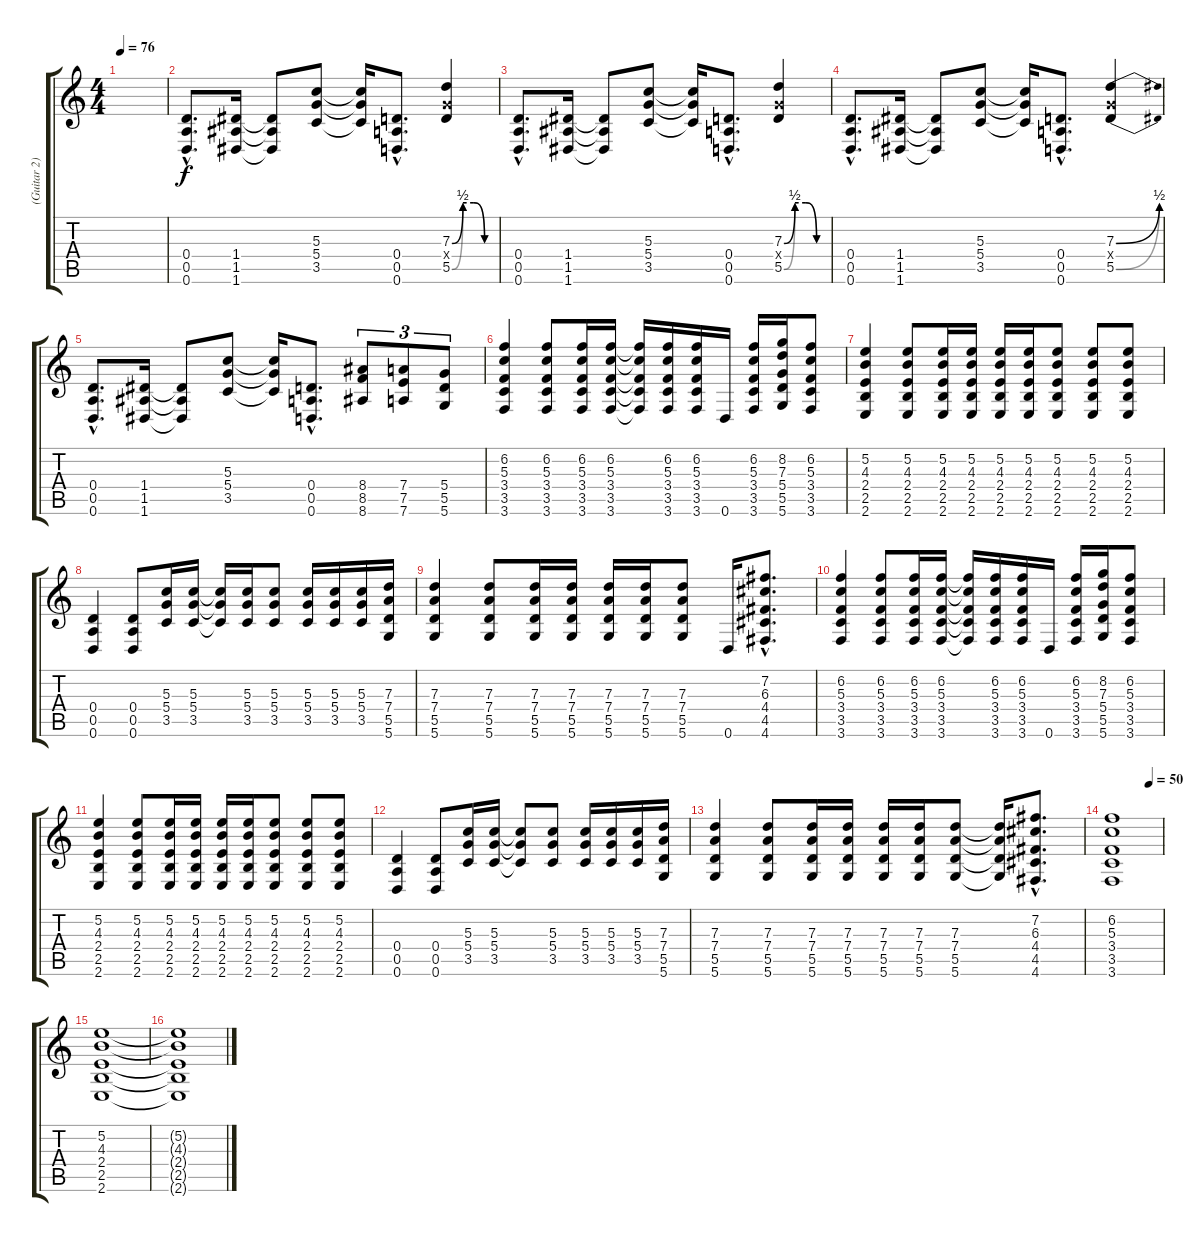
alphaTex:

\track ("(Guitar 2) double" "(Guitar 2)") {instrument distortionguitar}
\staff {score tabs}
\tuning (E4 B3 G3 D3 A2 D2) {hide}
\ts (4 4)
\tempo 76
\clef g2
\ks c
|
(0.4{hac} 0.5{hac} 0.6{hac}).8{d volume 14} (1.4 1.5 1.6).16 (1.4{t} 1.5{t} 1.6{t}).8 (5.3 5.4 3.5).8 (5.3{t} 5.4{t} 3.5{t}).16 (0.4{hac} 0.5{hac} 0.6{hac}).8{d} (7.3{be (custom 0 0 15 2 30 2 45 0 60 0)} 5.4{x} 5.5{be (custom 0 0 15 2 30 2 45 0 60 0)}).4 |
(0.4{hac} 0.5{hac} 0.6{hac}).8{d} (1.4 1.5 1.6).16 (1.4{t} 1.5{t} 1.6{t}).8 (5.3 5.4 3.5).8 (5.3{t} 5.4{t} 3.5{t}).16 (0.4{hac} 0.5{hac} 0.6{hac}).8{d} (7.3{be (custom 0 0 15 2 30 2 45 0 60 0)} 5.4{x} 5.5{be (custom 0 0 15 2 30 2 45 0 60 0)}).4 |
(0.4{hac} 0.5{hac} 0.6{hac}).8{d} (1.4 1.5 1.6).16 (1.4{t} 1.5{t} 1.6{t}).8 (5.3 5.4 3.5).8 (5.3{t} 5.4{t} 3.5{t}).16 (0.4{hac} 0.5{hac} 0.6{hac}).8{d} (7.3{be (bend 0 0 60 2)} 5.4{x} 5.5{be (bend 0 0 60 2)}).4 |
(0.4{hac} 0.5{hac} 0.6{hac}).8{d} (1.4 1.5 1.6).16 (1.4{t} 1.5{t} 1.6{t}).8 (5.3 5.4 3.5).8 (5.3{t} 5.4{t} 3.5{t}).16 (0.4{hac} 0.5{hac} 0.6{hac}).8{d} (8.4 8.5 8.6).8{tu (3 2) instrument electricguitarmuted} (7.4 7.5 7.6).8{tu (3 2)} (5.4 5.5 5.6).8{tu (3 2)} |
(6.2 5.3 3.4 3.5 3.6).4{instrument distortionguitar} (6.2 5.3 3.4 3.5 3.6).8 (6.2 5.3 3.4 3.5 3.6).16 (6.2 5.3 3.4 3.5 3.6).16 (6.2{t} 5.3{t} 3.4{t} 3.5{t} 3.6{t}).16 (6.2 5.3 3.4 3.5 3.6).16 (6.2 5.3 3.4 3.5 3.6).16 0.6.16 (6.2 5.3 3.4 3.5 3.6).16 (8.2 7.3 5.4 5.5 5.6).16 (6.2 5.3 3.4 3.5 3.6).8 |
(5.2 4.3 2.4 2.5 2.6).4 (5.2 4.3 2.4 2.5 2.6).8 (5.2 4.3 2.4 2.5 2.6).16 (5.2 4.3 2.4 2.5 2.6).16 (5.2 4.3 2.4 2.5 2.6).16 (5.2 4.3 2.4 2.5 2.6).16 (5.2 4.3 2.4 2.5 2.6).8 (5.2 4.3 2.4 2.5 2.6).8 (5.2 4.3 2.4 2.5 2.6).8 |
(0.4 0.5 0.6).4 (0.4 0.5 0.6).8 (5.3 5.4 3.5).16 (5.3 5.4 3.5).16 (5.3{t} 5.4{t} 3.5{t}).16 (5.3 5.4 3.5).16 (5.3 5.4 3.5).8 (5.3 5.4 3.5).16 (5.3 5.4 3.5).16 (5.3 5.4 3.5).16 (7.3 7.4 5.5 5.6).16 |
(7.3 7.4 5.5 5.6).4 (7.3 7.4 5.5 5.6).8 (7.3 7.4 5.5 5.6).16 (7.3 7.4 5.5 5.6).16 (7.3 7.4 5.5 5.6).16 (7.3 7.4 5.5 5.6).16 (7.3 7.4 5.5 5.6).8 0.6.16 (7.2{hac} 6.3{hac} 4.4{hac} 4.5{hac} 4.6{hac}).8{d} |
(6.2 5.3 3.4 3.5 3.6).4 (6.2 5.3 3.4 3.5 3.6).8 (6.2 5.3 3.4 3.5 3.6).16 (6.2 5.3 3.4 3.5 3.6).16 (6.2{t} 5.3{t} 3.4{t} 3.5{t} 3.6{t}).16 (6.2 5.3 3.4 3.5 3.6).16 (6.2 5.3 3.4 3.5 3.6).16 0.6.16 (6.2 5.3 3.4 3.5 3.6).16 (8.2 7.3 5.4 5.5 5.6).16 (6.2 5.3 3.4 3.5 3.6).8 |
(5.2 4.3 2.4 2.5 2.6).4 (5.2 4.3 2.4 2.5 2.6).8 (5.2 4.3 2.4 2.5 2.6).16 (5.2 4.3 2.4 2.5 2.6).16 (5.2 4.3 2.4 2.5 2.6).16 (5.2 4.3 2.4 2.5 2.6).16 (5.2 4.3 2.4 2.5 2.6).8 (5.2 4.3 2.4 2.5 2.6).8 (5.2 4.3 2.4 2.5 2.6).8 |
(0.4 0.5 0.6).4 (0.4 0.5 0.6).8 (5.3 5.4 3.5).16 (5.3 5.4 3.5).16 (5.3{t} 5.4{t} 3.5{t}).8 (5.3 5.4 3.5).8 (5.3 5.4 3.5).16 (5.3 5.4 3.5).16 (5.3 5.4 3.5).16 (7.3 7.4 5.5 5.6).16 |
(7.3 7.4 5.5 5.6).4 (7.3 7.4 5.5 5.6).8 (7.3 7.4 5.5 5.6).16 (7.3 7.4 5.5 5.6).16 (7.3 7.4 5.5 5.6).16 (7.3 7.4 5.5 5.6).16 (7.3 7.4 5.5 5.6).8 (7.3{t} 7.4{t} 5.5{t} 5.6{t}).16 (7.2{hac} 6.3{hac} 4.4{hac} 4.5{hac} 4.6{hac}).8{d} |
\tempo (50 0.75)
(6.2 5.3 3.4 3.5 3.6).1 |
(5.2 4.3 2.4 2.5 2.6).1 |
(5.2{t} 4.3{t} 2.4{t} 2.5{t} 2.6{t}).1
